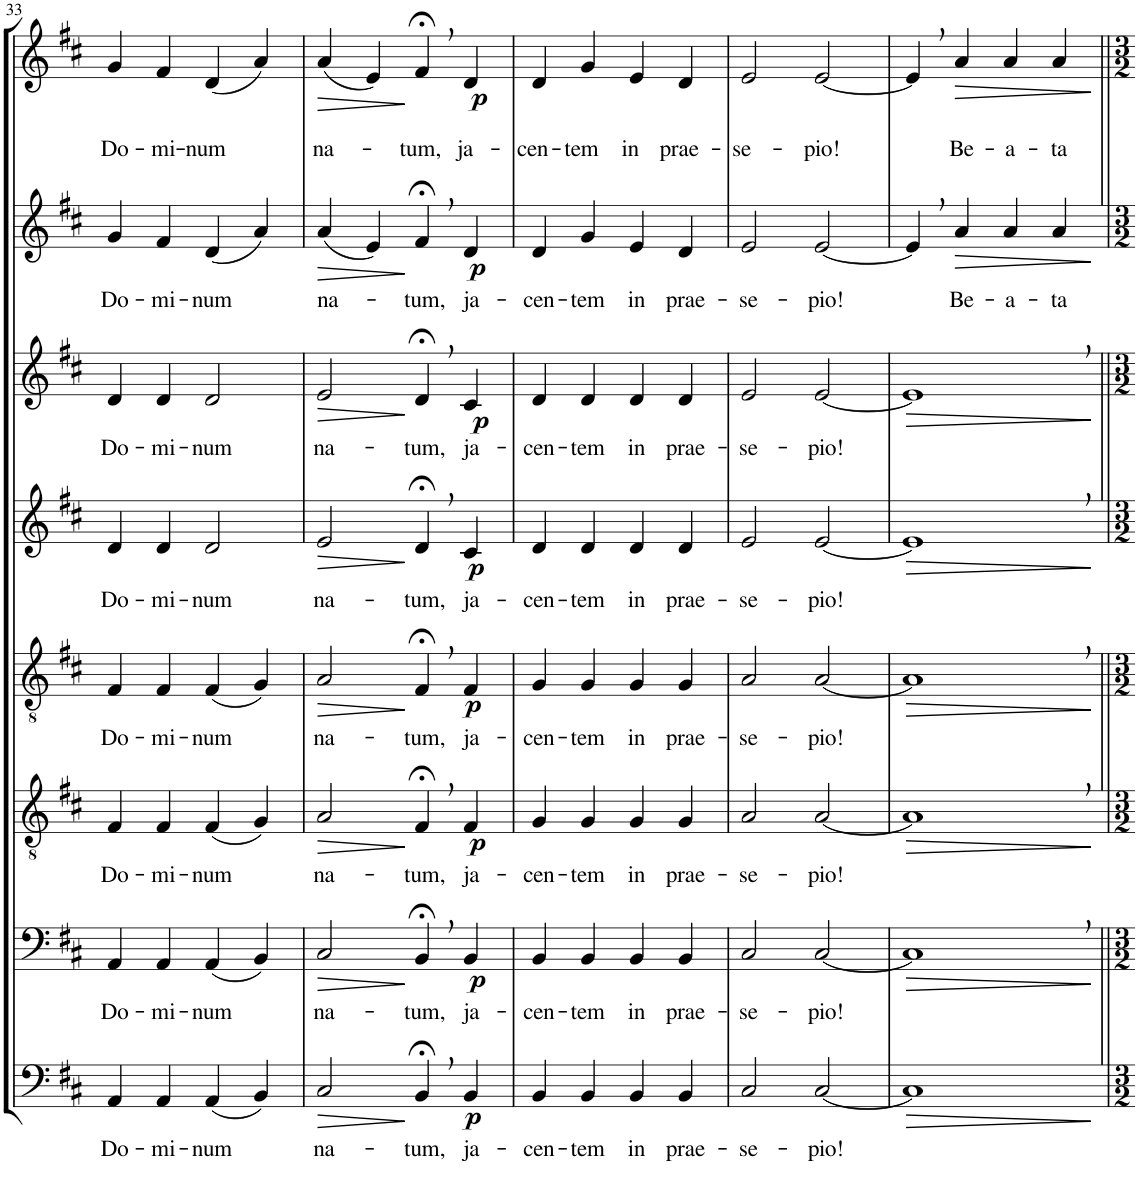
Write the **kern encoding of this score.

**kern	**text	**dynam	**kern	**text	**dynam	**kern	**text	**dynam	**kern	**text	**dynam	**kern	**text	**dynam	**kern	**text	**dynam	**kern	**text	**dynam	**kern	**text	**text	**dynam
*part8	*part8	*part8	*part7	*part7	*part7	*part6	*part6	*part6	*part5	*part5	*part5	*part4	*part4	*part4	*part3	*part3	*part3	*part2	*part2	*part2	*part1	*part1	*part1	*part1
*staff8	*staff8	*staff8	*staff7	*staff7	*staff7	*staff6	*staff6	*staff6	*staff5	*staff5	*staff5	*staff4	*staff4	*staff4	*staff3	*staff3	*staff3	*staff2	*staff2	*staff2	*staff1	*staff1	*staff1	*staff1
*I"Bassi II	*	*	*I"Bassi I	*	*	*I"Tenori II	*	*	*I"Tenori I	*	*	*I"Contralti II	*	*	*I"Contralti I	*	*	*I"Soprani II	*	*	*I"Soprani I	*	*	*
!!LO:PB:g=z
*clefF4	*	*	*clefF4	*	*	*clefGv2	*	*	*clefGv2	*	*	*clefG2	*	*	*clefG2	*	*	*clefG2	*	*	*clefG2	*	*	*
*k[f#c#]	*	*	*k[f#c#]	*	*	*k[f#c#]	*	*	*k[f#c#]	*	*	*k[f#c#]	*	*	*k[f#c#]	*	*	*k[f#c#]	*	*	*k[f#c#]	*	*	*
*D:	*	*	*D:	*	*	*D:	*	*	*D:	*	*	*D:	*	*	*D:	*	*	*D:	*	*	*D:	*	*	*
*M4/4	*	*	*M4/4	*	*	*M4/4	*	*	*M4/4	*	*	*M4/4	*	*	*M4/4	*	*	*M4/4	*	*	*M4/4	*	*	*
=33	=33	=33	=33	=33	=33	=33	=33	=33	=33	=33	=33	=33	=33	=33	=33	=33	=33	=33	=33	=33	=33	=33	=33	=33
!	!LO:LY:b	!	!	!LO:LY:b	!	!	!LO:LY:b	!	!	!LO:LY:b	!	!	!LO:LY:b	!	!	!LO:LY:b	!	!	!LO:LY:b	!	!	!	!LO:LY:b	!
4AA/	Do-	.	4AA/	Do-	.	4F#/	Do-	.	4F#/	Do-	.	4d/	Do-	.	4d/	Do-	.	4g/	Do-	.	4g/	.	Do-	.
!	!LO:LY:b	!	!	!LO:LY:b	!	!	!LO:LY:b	!	!	!LO:LY:b	!	!	!LO:LY:b	!	!	!LO:LY:b	!	!	!LO:LY:b	!	!	!	!LO:LY:b	!
4AA/	-mi-	.	4AA/	-mi-	.	4F#/	-mi-	.	4F#/	-mi-	.	4d/	-mi-	.	4d/	-mi-	.	4f#/	-mi-	.	4f#/	.	-mi-	.
!	!LO:LY:b	!	!	!LO:LY:b	!	!	!LO:LY:b	!	!	!LO:LY:b	!	!	!LO:LY:b	!	!	!LO:LY:b	!	!	!LO:LY:b	!	!	!	!LO:LY:b	!
(4AA/	-num	.	(4AA/	-num	.	(4F#/	-num	.	(4F#/	-num	.	2d/	-num	.	2d/	-num	.	(4d/	-num	.	(4d/	.	-num	.
4BB/)	.	.	4BB/)	.	.	4G/)	.	.	4G/)	.	.	.	.	.	.	.	.	4a/)	.	.	4a/)	.	.	.
=34	=34	=34	=34	=34	=34	=34	=34	=34	=34	=34	=34	=34	=34	=34	=34	=34	=34	=34	=34	=34	=34	=34	=34	=34
!	!LO:LY:b	!LO:HP:b	!	!LO:LY:b	!LO:HP:b	!	!LO:LY:b	!LO:HP:b	!	!LO:LY:b	!LO:HP:b	!	!LO:LY:b	!LO:HP:b	!	!LO:LY:b	!LO:HP:b	!	!LO:LY:b	!LO:HP:b	!	!	!LO:LY:b	!LO:HP:b
2C#/	na-	>	2C#/	na-	>	2A/	na-	>	2A/	na-	>	2e/	na-	>	2e/	na-	>	(4a/	na-	>	(4a/	.	na-	>
.	.	.	.	.	.	.	.	.	.	.	.	.	.	.	.	.	.	4e/)	.	.	4e/)	.	.	.
!	!LO:LY:b	!	!	!LO:LY:b	!	!	!LO:LY:b	!	!	!LO:LY:b	!	!	!LO:LY:b	!	!	!LO:LY:b	!	!	!LO:LY:b	!	!	!	!LO:LY:b	!
4BB;<,/	-tum,	]	4BB;<,/	-tum,	]	4F#;<,/	-tum,	]	4F#;<,/	-tum,	]	4d;<,/	-tum,	]	4d;<,/	-tum,	]	4f#;<,/	-tum,	]	4f#;<,/	.	-tum,	]
!	!LO:LY:b	!LO:DY:b	!	!LO:LY:b	!LO:DY:b	!	!LO:LY:b	!LO:DY:b	!	!LO:LY:b	!LO:DY:b	!	!LO:LY:b	!LO:DY:b	!	!LO:LY:b	!LO:DY:b	!	!LO:LY:b	!LO:DY:b	!	!	!LO:LY:b	!LO:DY:b
4BB/	ja-	p	4BB/	ja-	p	4F#/	ja-	p	4F#/	ja-	p	4c#/	ja-	p	4c#/	ja-	p	4d/	ja-	p	4d/	.	ja-	p
=35	=35	=35	=35	=35	=35	=35	=35	=35	=35	=35	=35	=35	=35	=35	=35	=35	=35	=35	=35	=35	=35	=35	=35	=35
!	!LO:LY:b	!	!	!LO:LY:b	!	!	!LO:LY:b	!	!	!LO:LY:b	!	!	!LO:LY:b	!	!	!LO:LY:b	!	!	!LO:LY:b	!	!	!	!LO:LY:b	!
4BB/	-cen-	.	4BB/	-cen-	.	4G/	-cen-	.	4G/	-cen-	.	4d/	-cen-	.	4d/	-cen-	.	4d/	-cen-	.	4d/	.	-cen-	.
!	!LO:LY:b	!	!	!LO:LY:b	!	!	!LO:LY:b	!	!	!LO:LY:b	!	!	!LO:LY:b	!	!	!LO:LY:b	!	!	!LO:LY:b	!	!	!	!LO:LY:b	!
4BB/	-tem	.	4BB/	-tem	.	4G/	-tem	.	4G/	-tem	.	4d/	-tem	.	4d/	-tem	.	4g/	-tem	.	4g/	.	-tem	.
!	!LO:LY:b	!	!	!LO:LY:b	!	!	!LO:LY:b	!	!	!LO:LY:b	!	!	!LO:LY:b	!	!	!LO:LY:b	!	!	!LO:LY:b	!	!	!	!LO:LY:b	!
4BB/	in	.	4BB/	in	.	4G/	in	.	4G/	in	.	4d/	in	.	4d/	in	.	4e/	in	.	4e/	.	in	.
!	!LO:LY:b	!	!	!LO:LY:b	!	!	!LO:LY:b	!	!	!LO:LY:b	!	!	!LO:LY:b	!	!	!LO:LY:b	!	!	!LO:LY:b	!	!	!	!LO:LY:b	!
4BB/	prae-	.	4BB/	prae-	.	4G/	prae-	.	4G/	prae-	.	4d/	prae-	.	4d/	prae-	.	4d/	prae-	.	4d/	.	prae-	.
=36	=36	=36	=36	=36	=36	=36	=36	=36	=36	=36	=36	=36	=36	=36	=36	=36	=36	=36	=36	=36	=36	=36	=36	=36
!	!LO:LY:b	!	!	!LO:LY:b	!	!	!LO:LY:b	!	!	!LO:LY:b	!	!	!LO:LY:b	!	!	!LO:LY:b	!	!	!LO:LY:b	!	!	!	!LO:LY:b	!
2C#/	-se-	.	2C#/	-se-	.	2A/	-se-	.	2A/	-se-	.	2e/	-se-	.	2e/	-se-	.	2e/	-se-	.	2e/	.	-se-	.
!	!LO:LY:b	!	!	!LO:LY:b	!	!	!LO:LY:b	!	!	!LO:LY:b	!	!	!LO:LY:b	!	!	!LO:LY:b	!	!	!LO:LY:b	!	!	!	!LO:LY:b	!
[2C#/	-pio!	.	[2C#/	-pio!	.	[2A/	-pio!	.	[2A/	-pio!	.	[2e/	-pio!	.	[2e/	-pio!	.	[2e/	-pio!	.	[2e/	.	-pio!	.
=37	=37	=37	=37	=37	=37	=37	=37	=37	=37	=37	=37	=37	=37	=37	=37	=37	=37	=37	=37	=37	=37	=37	=37	=37
!	!	!LO:HP:b	!	!	!LO:HP:b	!	!	!LO:HP:b	!	!	!LO:HP:b	!	!	!LO:HP:b	!	!	!LO:HP:b	!	!	!	!	!	!	!
1C#]	.	>	1C#,]	.	>	1A,]	.	>	1A,]	.	>	1e,]	.	>	1e,]	.	>	4e,/]	.	.	4e,/]	.	.	.
!	!	!	!	!	!	!	!	!	!	!	!	!	!	!	!	!	!	!	!LO:LY:b	!LO:HP:b	!	!	!LO:LY:b	!LO:HP:b
.	.	.	.	.	.	.	.	.	.	.	.	.	.	.	.	.	.	4a/	Be-	>	4a/	.	Be-	>
!	!	!	!	!	!	!	!	!	!	!	!	!	!	!	!	!	!	!	!LO:LY:b	!	!	!	!LO:LY:b	!
.	.	.	.	.	.	.	.	.	.	.	.	.	.	.	.	.	.	4a/	-a-	.	4a/	.	-a-	.
!	!	!	!	!	!	!	!	!	!	!	!	!	!	!	!	!	!	!	!LO:LY:b	!	!	!	!LO:LY:b	!
.	.	.	.	.	.	.	.	.	.	.	.	.	.	.	.	.	.	4a/	-ta	.	4a/	.	-ta	.
.	.	]	.	.	]	.	.	]	.	.	]	.	.	]	.	.	]	.	.	]	.	.	.	]
=||	=||	=||	=||	=||	=||	=||	=||	=||	=||	=||	=||	=||	=||	=||	=||	=||	=||	=||	=||	=||	=||	=||	=||	=||
*-	*-	*-	*-	*-	*-	*-	*-	*-	*-	*-	*-	*-	*-	*-	*-	*-	*-	*-	*-	*-	*-	*-	*-	*-
